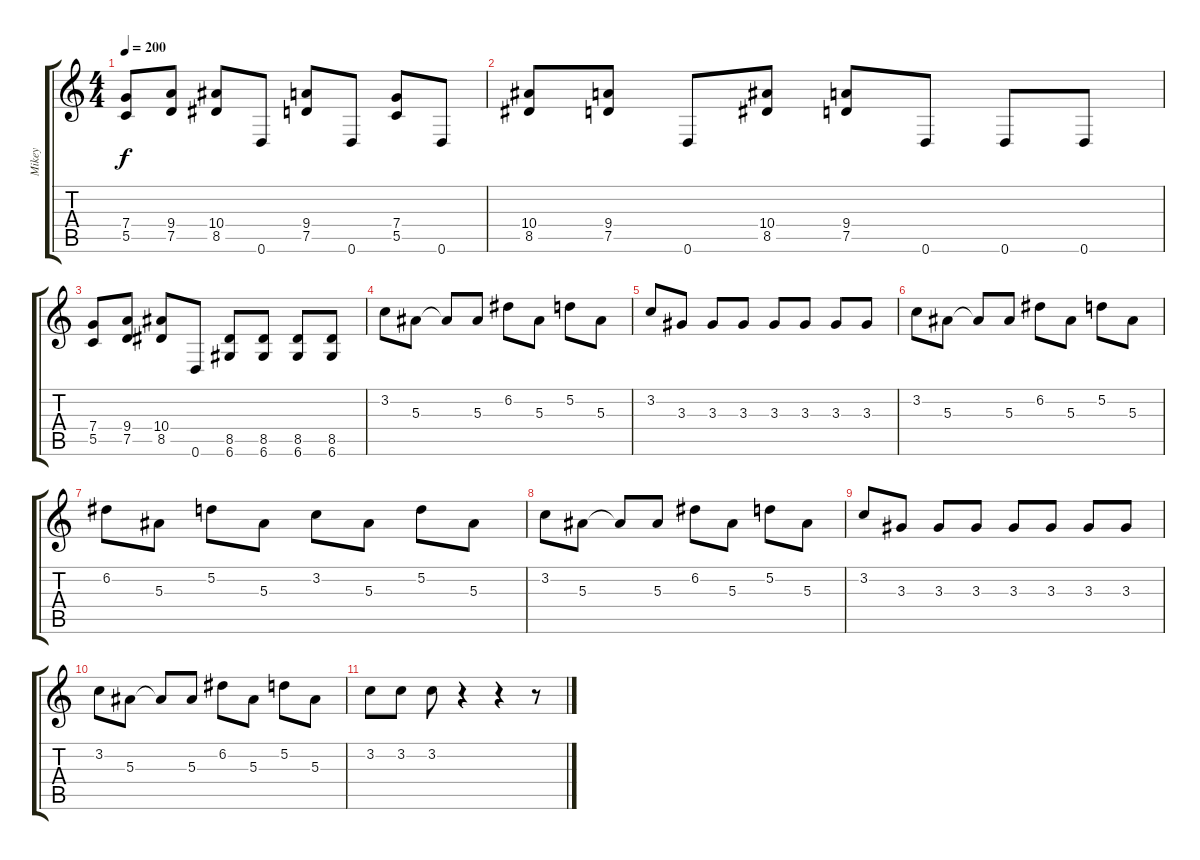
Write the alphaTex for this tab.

\track ("Mikey" "Mikey") {instrument overdrivenguitar}
\staff {score tabs}
\tuning (D4 A3 F3 C3 G2 D2) {hide}
\ts (4 4)
\tempo 200
\clef g2
\ks c
(7.4 5.5).8{dy f} (9.4 7.5).8 (10.4 8.5).8 0.6.8 (9.4 7.5).8 0.6.8 (7.4 5.5).8 0.6.8 |
(10.4 8.5).8 (9.4 7.5).8 0.6.8 (10.4 8.5).8 (9.4 7.5).8 0.6.8 0.6.8 0.6.8 |
(7.4 5.5).8 (9.4 7.5).8 (10.4 8.5).8 0.6.8 (8.5 6.6).8 (8.5 6.6).8 (8.5 6.6).8 (8.5 6.6).8 |
3.2.8 5.3.8 5.3{t}.8 5.3.8 6.2.8 5.3.8 5.2.8 5.3.8 |
3.2.8 3.3.8 3.3.8 3.3.8 3.3.8 3.3.8 3.3.8 3.3.8 |
3.2.8 5.3.8 5.3{t}.8 5.3.8 6.2.8 5.3.8 5.2.8 5.3.8 |
6.2.8 5.3.8 5.2.8 5.3.8 3.2.8 5.3.8 5.2.8 5.3.8 |
3.2.8 5.3.8 5.3{t}.8 5.3.8 6.2.8 5.3.8 5.2.8 5.3.8 |
3.2.8 3.3.8 3.3.8 3.3.8 3.3.8 3.3.8 3.3.8 3.3.8 |
3.2.8 5.3.8 5.3{t}.8 5.3.8 6.2.8 5.3.8 5.2.8 5.3.8 |
3.2.8 3.2.8 3.2.8 r.4 r.4 r.8
